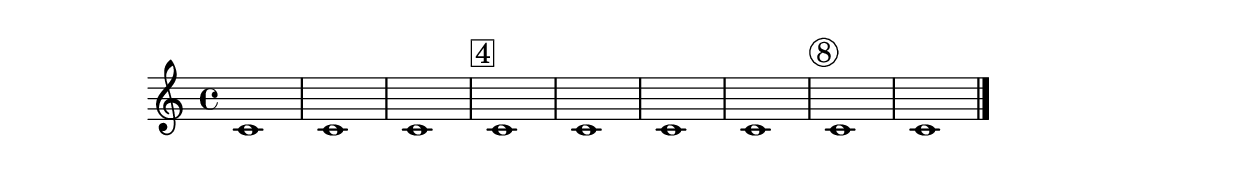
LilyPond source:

%% http://lsr.di.unimi.it/LSR/Item?id=730
%% http://www.lilypond.org/doc/v2.18/Documentation/snippets/rhythms#rhythms-printing-bar-numbers-inside-boxes-or-circles

\relative c' {
  % Prevent bar numbers at the end of a line and permit them elsewhere
  \override Score.BarNumber.break-visibility = #end-of-line-invisible
  \set Score.barNumberVisibility = #(every-nth-bar-number-visible 4)

  % Increase the size of the bar number by 2
  \override Score.BarNumber.font-size = #2

  % Draw a box round the following bar number(s)
  \override Score.BarNumber.stencil
    = #(make-stencil-boxer 0.1 0.25 ly:text-interface::print)
  \repeat unfold 5 { c1 }

  % Draw a circle round the following bar number(s)
  \override Score.BarNumber.stencil
    = #(make-stencil-circler 0.1 0.25 ly:text-interface::print)
  \repeat unfold 4 { c1 } \bar "|."
}
